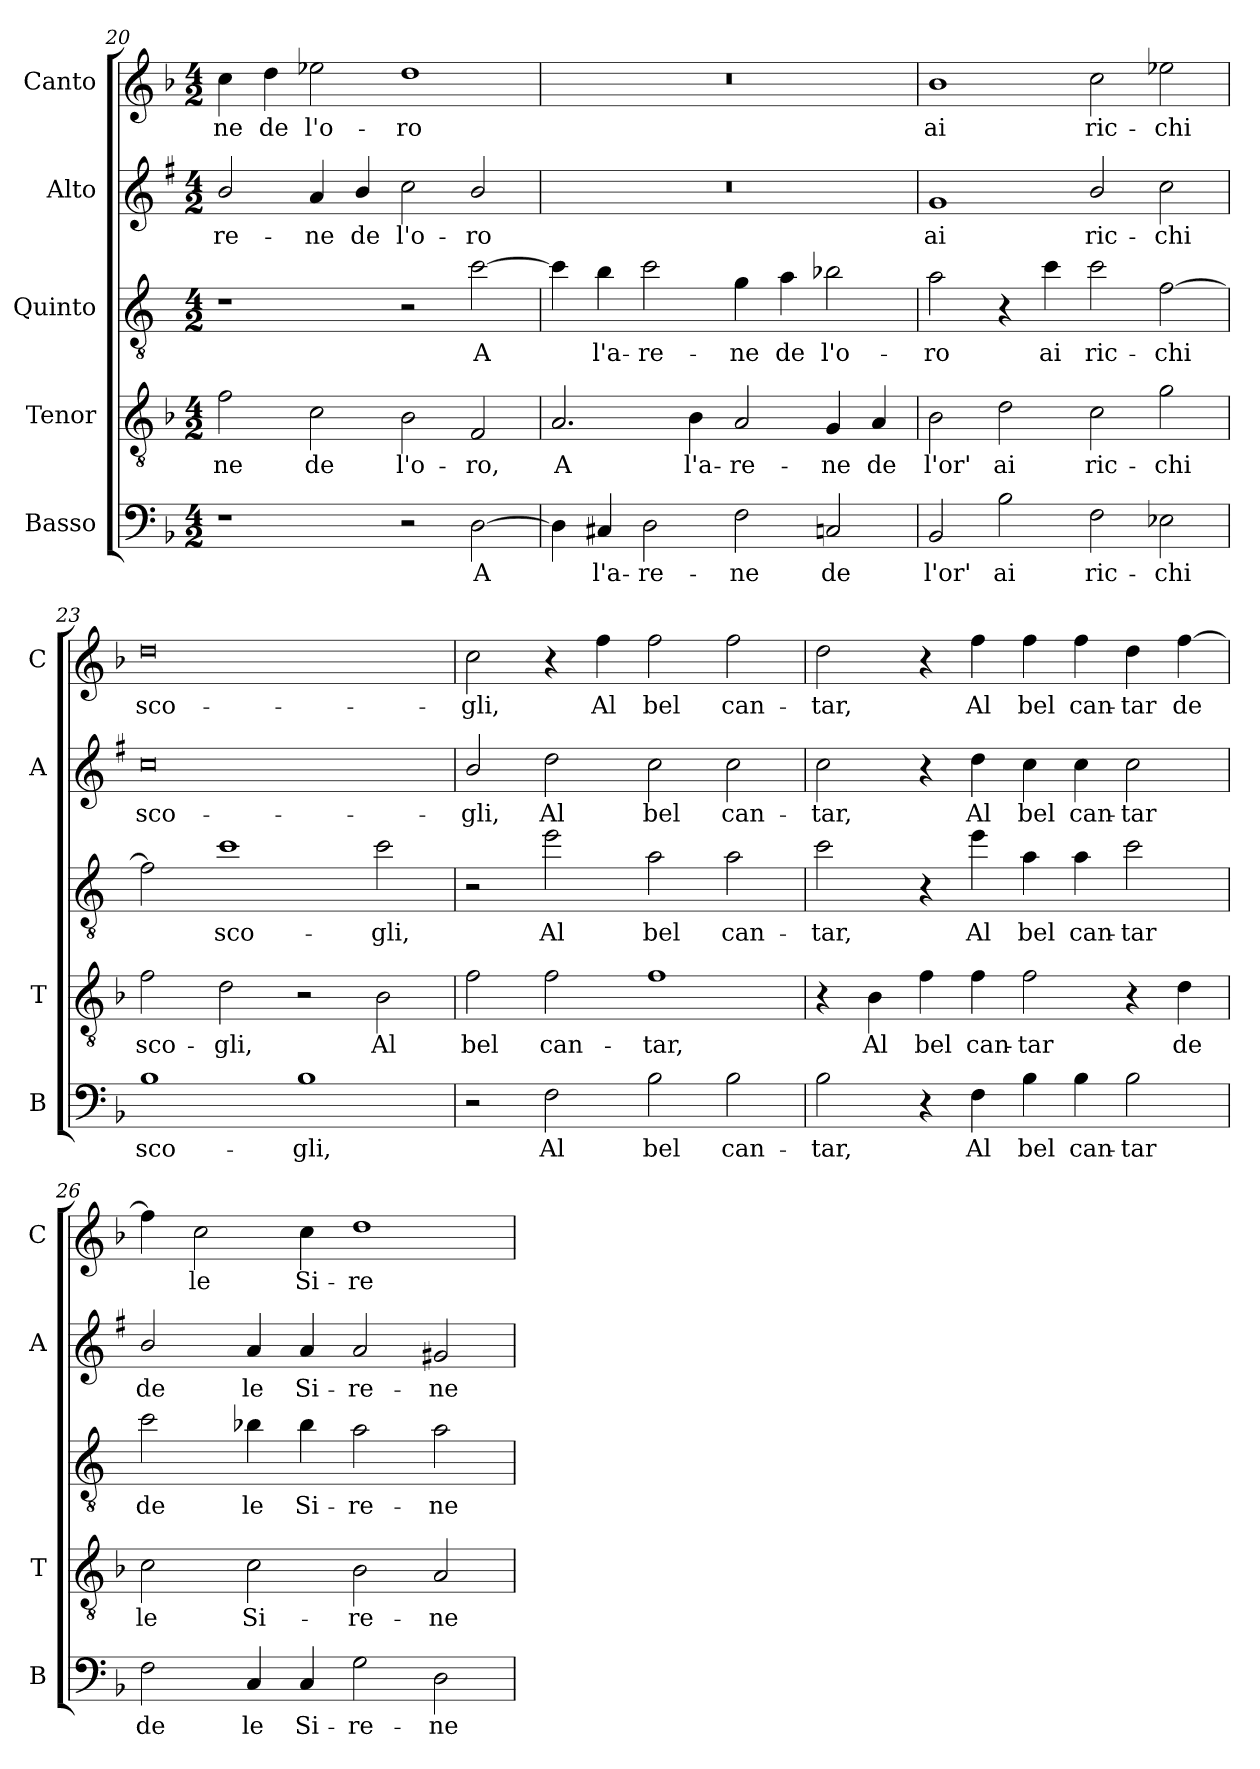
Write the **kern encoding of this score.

**kern	**text	**kern	**text	**kern	**text	**kern	**text	**kern	**text
*part5	*part5	*part4	*part4	*part3	*part3	*part2	*part2	*part1	*part1
*staff5	*staff5	*staff4	*staff4	*staff3	*staff3	*staff2	*staff2	*staff1	*staff1
*I"Basso	*	*I"Tenor	*	*I"Quinto	*	*I"Alto	*	*I"Canto	*
*I'B	*	*I'T	*	*	*	*I'A	*	*I'C	*
*clefF4	*	*clefGv2	*	*clefGv2	*	*clefG2	*	*clefG2	*
*	*	*	*	*ITrd4c7	*	*ITrd1c2	*	*	*
*k[b-]	*	*k[b-]	*	*k[b-]	*	*k[b-]	*	*k[b-]	*
*F:	*	*F:	*	*F:	*	*F:	*	*F:	*
*M4/2	*	*M4/2	*	*M4/2	*	*M4/2	*	*M4/2	*
=20	=20	=20	=20	=20	=20	=20	=20	=20	=20
!	!	!	!LO:LY:b	!	!	!	!LO:LY:b	!	!LO:LY:b
1r	.	2f\	-ne	1r	.	2a/	-re-	4cc\	-ne
!	!	!	!	!	!	!	!	!	!LO:LY:b
.	.	.	.	.	.	.	.	4dd\	de
!	!	!	!LO:LY:b	!	!	!	!LO:LY:b	!	!LO:LY:b
.	.	2c\	de	.	.	4g/	-ne	2ee-X\	l'o-
!	!	!	!	!	!	!	!LO:LY:b	!	!
.	.	.	.	.	.	4a/	de	.	.
!	!	!	!LO:LY:b	!	!	!	!LO:LY:b	!	!LO:LY:b
2r	.	2B-\	l'o-	2r	.	2b-\	l'o-	1dd	-ro
!	!LO:LY:b	!	!LO:LY:b	!	!LO:LY:b	!	!LO:LY:b	!	!
[2D\	A	2F/	-ro,	[2f\	A	2a/	-ro	.	.
=21	=21	=21	=21	=21	=21	=21	=21	=21	=21
!	!	!	!LO:LY:b	!	!	!	!	!	!
4D\]	.	2.A/	A	4f\]	.	0r	.	0r	.
!	!LO:LY:b	!	!	!	!LO:LY:b	!	!	!	!
4C#X/	l'a-	.	.	4e\	l'a-	.	.	.	.
!	!LO:LY:b	!	!	!	!LO:LY:b	!	!	!	!
2D\	-re-	.	.	2f\	-re-	.	.	.	.
!	!	!	!LO:LY:b	!	!	!	!	!	!
.	.	4B-\	l'a-	.	.	.	.	.	.
!	!LO:LY:b	!	!LO:LY:b	!	!LO:LY:b	!	!	!	!
2F\	-ne	2A/	-re-	4c\	-ne	.	.	.	.
!	!	!	!	!	!LO:LY:b	!	!	!	!
.	.	.	.	4d\	de	.	.	.	.
!	!LO:LY:b	!	!LO:LY:b	!	!LO:LY:b	!	!	!	!
2Cn/	de	4G/	-ne	2e-X\	l'o-	.	.	.	.
!	!	!	!LO:LY:b	!	!	!	!	!	!
.	.	4A/	de	.	.	.	.	.	.
=22	=22	=22	=22	=22	=22	=22	=22	=22	=22
!	!LO:LY:b	!	!LO:LY:b	!	!LO:LY:b	!	!LO:LY:b	!	!LO:LY:b
2BB-/	l'or'	2B-\	l'or'	2d\	-ro	1f	ai	1b-	ai
!	!LO:LY:b	!	!LO:LY:b	!	!	!	!	!	!
2B-\	ai	2d\	ai	4r	.	.	.	.	.
!	!	!	!	!	!LO:LY:b	!	!	!	!
.	.	.	.	4f\	ai	.	.	.	.
!	!LO:LY:b	!	!LO:LY:b	!	!LO:LY:b	!	!LO:LY:b	!	!LO:LY:b
2F\	ric-	2c\	ric-	2f\	ric-	2a/	ric-	2cc\	ric-
!	!LO:LY:b	!	!LO:LY:b	!	!LO:LY:b	!	!LO:LY:b	!	!LO:LY:b
2E-X\	-chi	2g\	-chi	[2B-\	-chi	2b-\	-chi	2ee-X\	-chi
!!LO:LB:g=z
=23	=23	=23	=23	=23	=23	=23	=23	=23	=23
!	!LO:LY:b	!	!LO:LY:b	!	!	!	!LO:LY:b	!	!LO:LY:b
1B-	sco-	2f\	sco-	2B-\]	.	0b-	sco-	0dd	sco-
!	!	!	!LO:LY:b	!	!LO:LY:b	!	!	!	!
.	.	2d\	-gli,	1f	sco-	.	.	.	.
!	!LO:LY:b	!	!	!	!	!	!	!	!
1B-	-gli,	2r	.	.	.	.	.	.	.
!	!	!	!LO:LY:b	!	!LO:LY:b	!	!	!	!
.	.	2B-\	Al	2f\	-gli,	.	.	.	.
=24	=24	=24	=24	=24	=24	=24	=24	=24	=24
!	!	!	!LO:LY:b	!	!	!	!LO:LY:b	!	!LO:LY:b
2r	.	2f\	bel	2r	.	2a/	-gli,	2cc\	-gli,
!	!LO:LY:b	!	!LO:LY:b	!	!LO:LY:b	!	!LO:LY:b	!	!
2F\	Al	2f\	can-	2a\	Al	2cc\	Al	4r	.
!	!	!	!	!	!	!	!	!	!LO:LY:b
.	.	.	.	.	.	.	.	4ff\	Al
!	!LO:LY:b	!	!LO:LY:b	!	!LO:LY:b	!	!LO:LY:b	!	!LO:LY:b
2B-\	bel	1f	-tar,	2d\	bel	2b-\	bel	2ff\	bel
!	!LO:LY:b	!	!	!	!LO:LY:b	!	!LO:LY:b	!	!LO:LY:b
2B-\	can-	.	.	2d\	can-	2b-\	can-	2ff\	can-
=25	=25	=25	=25	=25	=25	=25	=25	=25	=25
!	!LO:LY:b	!	!	!	!LO:LY:b	!	!LO:LY:b	!	!LO:LY:b
2B-\	-tar,	4r	.	2f\	-tar,	2b-\	-tar,	2dd\	-tar,
!	!	!	!LO:LY:b	!	!	!	!	!	!
.	.	4B-\	Al	.	.	.	.	.	.
!	!	!	!LO:LY:b	!	!	!	!	!	!
4r	.	4f\	bel	4r	.	4r	.	4r	.
!	!LO:LY:b	!	!LO:LY:b	!	!LO:LY:b	!	!LO:LY:b	!	!LO:LY:b
4F\	Al	4f\	can-	4a\	Al	4cc\	Al	4ff\	Al
!	!LO:LY:b	!	!LO:LY:b	!	!LO:LY:b	!	!LO:LY:b	!	!LO:LY:b
4B-\	bel	2f\	-tar	4d\	bel	4b-\	bel	4ff\	bel
!	!LO:LY:b	!	!	!	!LO:LY:b	!	!LO:LY:b	!	!LO:LY:b
4B-\	can-	.	.	4d\	can-	4b-\	can-	4ff\	can-
!	!LO:LY:b	!	!	!	!LO:LY:b	!	!LO:LY:b	!	!LO:LY:b
2B-\	-tar	4r	.	2f\	-tar	2b-\	-tar	4dd\	-tar
!	!	!	!LO:LY:b	!	!	!	!	!	!LO:LY:b
.	.	4d\	de	.	.	.	.	[4ff\	de
=26	=26	=26	=26	=26	=26	=26	=26	=26	=26
!	!LO:LY:b	!	!LO:LY:b	!	!LO:LY:b	!	!LO:LY:b	!	!
2F\	de	2c\	le	2f\	de	2a/	de	4ff\]	.
!	!	!	!	!	!	!	!	!	!LO:LY:b
.	.	.	.	.	.	.	.	2cc\	le
!	!LO:LY:b	!	!LO:LY:b	!	!LO:LY:b	!	!LO:LY:b	!	!
4C/	le	2c\	Si-	4e-X\	le	4g/	le	.	.
!	!LO:LY:b	!	!	!	!LO:LY:b	!	!LO:LY:b	!	!LO:LY:b
4C/	Si-	.	.	4e-\	Si-	4g/	Si-	4cc\	Si-
!	!LO:LY:b	!	!LO:LY:b	!	!LO:LY:b	!	!LO:LY:b	!	!LO:LY:b
2G\	-re-	2B-\	-re-	2d\	-re-	2g/	-re-	1dd	-re-
!	!LO:LY:b	!	!LO:LY:b	!	!LO:LY:b	!	!LO:LY:b	!	!
2D\	-ne	2A/	-ne	2d\	-ne	2f#X/	-ne	.	.
=	=	=	=	=	=	=	=	=	=
*-	*-	*-	*-	*-	*-	*-	*-	*-	*-
